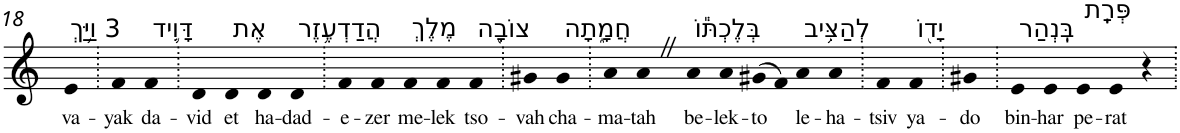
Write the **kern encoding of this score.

**kern	**text
*part1	*part1
*staff1	*staff1
*I"Piano	*
*I'Pno	*
!!LO:PB:g=z
*clefG2	*
*k[]	*
=18	=18
!LO:TX:a:t=3 וַיַּ֥ךְ	!
!	!LO:LY:b
4e	va-
=19.	=19.
!	!LO:LY:b
4f	-yak
!LO:TX:a:t=דָּוִ֛יד	!
!	!LO:LY:b
4f	da-
=20.	=20.
!	!LO:LY:b
4d	-vid
!LO:TX:a:t=אֶת	!
!	!LO:LY:b
4d	et
!LO:TX:a:t=הֲדַדְעֶ֥זֶר	!
!	!LO:LY:b
4d	ha-
!	!LO:LY:b
4d	-dad-
=21.	=21.
!	!LO:LY:b
4f	-e-
!	!LO:LY:b
4f	-zer
!LO:TX:a:t=מֶלֶךְ	!
!	!LO:LY:b
4f	me-
!	!LO:LY:b
4f	-lek
!LO:TX:a:t=צוֹבָ֖ה	!
!	!LO:LY:b
4f	tso-
=22.	=22.
!	!LO:LY:b
4g#X	-vah
!LO:TX:a:t=חֲמָ֑תָה	!
!	!LO:LY:b
4g#	cha-
=23.	=23.
!	!LO:LY:b
4a	-ma-
!	!LO:LY:b
4aZ	-tah
!LO:TX:a:t=בְּלֶכְתּ֕וֹ	!
!	!LO:LY:b
4a	be-
!	!LO:LY:b
4a	-lek-
!	!LO:LY:b
(>8g#X	-to
8f)	.
!LO:TX:a:t=לְהַצִּ֥יב	!
!	!LO:LY:b
4a	le-
!	!LO:LY:b
4a	-ha-
=24.	=24.
!	!LO:LY:b
4f	-tsiv
!LO:TX:a:t=יָד֖וֹ	!
!	!LO:LY:b
4f	ya-
=25.	=25.
!	!LO:LY:b
4g#X	-do
=26.	=26.
!LO:TX:a:t=בִּֽנְהַר	!
!	!LO:LY:b
4e	bin-
!	!LO:LY:b
4e	-har
!LO:TX:a:t=פְּרָֽת	!
!	!LO:LY:b
4e	pe-
!	!LO:LY:b
4e	-rat
4r	.
=.	=.
*-	*-
